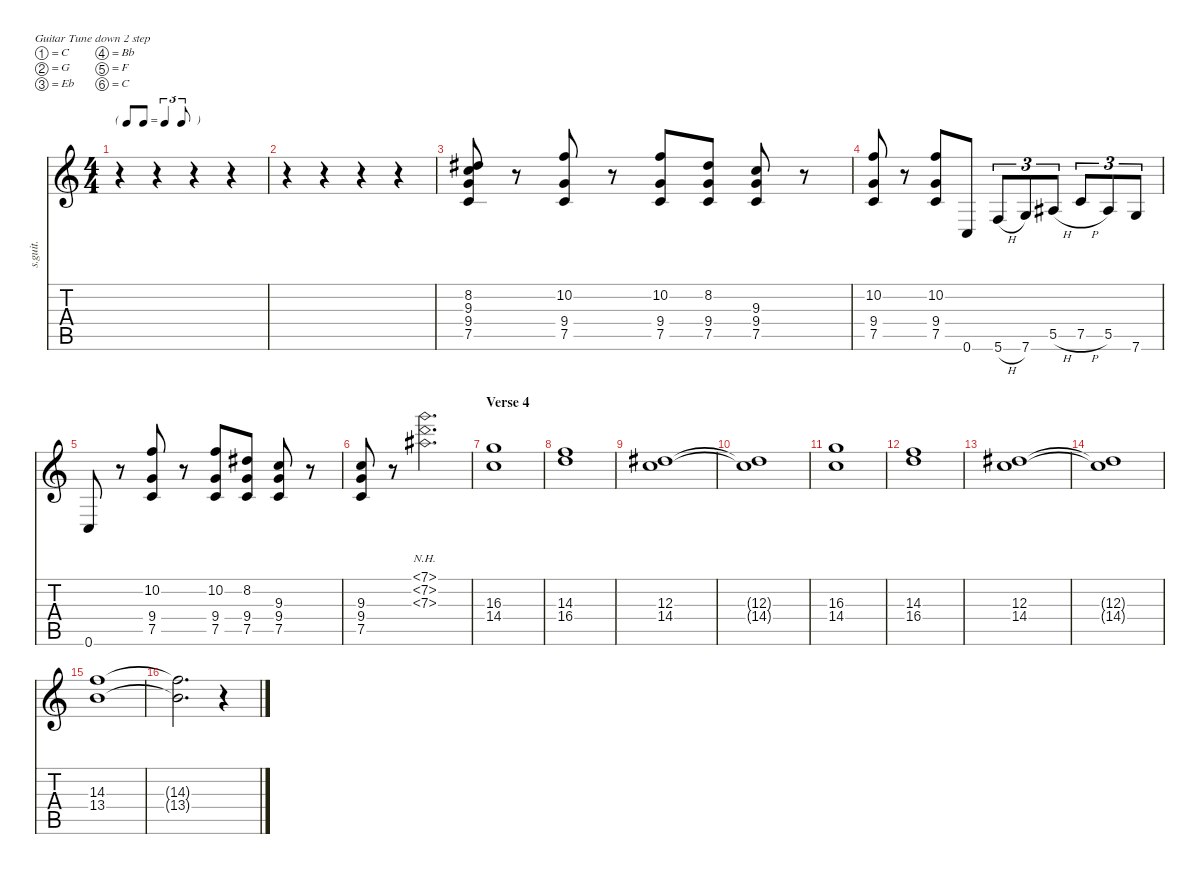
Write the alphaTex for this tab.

\defaultSystemsLayout 4
\hideDynamics
\bracketExtendMode nobrackets
\track ("Josh Homme (Rhythm)" "s.guit.") {instrument electricguitarclean}
\staff {score tabs}
\tuning (C4 G3 Eb3 Bb2 F2 C2)
\ts (4 4)
\tf triplet8th
\tempo (171 hide)
\clef g2
\ks c
r.4{dy mp} r.4 r.4 r.4 |
r.4 r.4 r.4 r.4 |
(8.2{acc #} 9.3 9.4 7.5).8{lyrics (0 "") lyrics (1 "") lyrics (2 "") lyrics (3 "") lyrics (4 "")} r.8 (10.2 9.4 7.5).8{lyrics (0 "") lyrics (1 "") lyrics (2 "") lyrics (3 "") lyrics (4 "")} r.8 (10.2 9.4 7.5).8{lyrics (0 "") lyrics (1 "") lyrics (2 "") lyrics (3 "") lyrics (4 "")} (8.2{acc #} 9.4 7.5).8{lyrics (0 "") lyrics (1 "") lyrics (2 "") lyrics (3 "") lyrics (4 "")} (9.3 9.4 7.5).8{lyrics (0 "") lyrics (1 "") lyrics (2 "") lyrics (3 "") lyrics (4 "")} r.8 |
(10.2 9.4 7.5).8{lyrics (0 "") lyrics (1 "") lyrics (2 "") lyrics (3 "") lyrics (4 "")} r.8 (10.2 9.4 7.5).8{lyrics (0 "") lyrics (1 "") lyrics (2 "") lyrics (3 "") lyrics (4 "")} 0.6.8{lyrics (0 "") lyrics (1 "") lyrics (2 "") lyrics (3 "") lyrics (4 "")} 5.6{h}.8{tu (3 2) lyrics (0 "") lyrics (1 "") lyrics (2 "") lyrics (3 "") lyrics (4 "")} 7.6.8{tu (3 2) lyrics (0 "") lyrics (1 "") lyrics (2 "") lyrics (3 "") lyrics (4 "")} 5.5{h acc #}.8{tu (3 2) lyrics (0 "") lyrics (1 "") lyrics (2 "") lyrics (3 "") lyrics (4 "")} 7.5{h}.8{tu (3 2) lyrics (0 "") lyrics (1 "") lyrics (2 "") lyrics (3 "") lyrics (4 "")} 5.5{acc #}.8{tu (3 2) lyrics (0 "") lyrics (1 "") lyrics (2 "") lyrics (3 "") lyrics (4 "")} 7.6.8{tu (3 2) lyrics (0 "") lyrics (1 "") lyrics (2 "") lyrics (3 "") lyrics (4 "")} |
0.6.8{lyrics (0 "") lyrics (1 "") lyrics (2 "") lyrics (3 "") lyrics (4 "")} r.8 (10.2 9.4 7.5).8{lyrics (0 "") lyrics (1 "") lyrics (2 "") lyrics (3 "") lyrics (4 "")} r.8 (10.2 9.4 7.5).8{lyrics (0 "") lyrics (1 "") lyrics (2 "") lyrics (3 "") lyrics (4 "")} (8.2{acc #} 9.4 7.5).8{lyrics (0 "") lyrics (1 "") lyrics (2 "") lyrics (3 "") lyrics (4 "")} (9.3 9.4 7.5).8{lyrics (0 "") lyrics (1 "") lyrics (2 "") lyrics (3 "") lyrics (4 "")} r.8 |
(9.3 9.4 7.5).8{lyrics (0 "") lyrics (1 "") lyrics (2 "") lyrics (3 "") lyrics (4 "")} r.8 (7.1{nh} 7.2{nh} 7.3{nh acc #}).2{d lyrics (0 "") lyrics (1 "") lyrics (2 "") lyrics (3 "") lyrics (4 "")} |
\section ("" "Verse 4")
(16.3 14.4).1{lyrics (0 "") lyrics (1 "") lyrics (2 "") lyrics (3 "") lyrics (4 "")} |
(14.3 16.4).1{lyrics (0 "") lyrics (1 "") lyrics (2 "") lyrics (3 "") lyrics (4 "")} |
(12.3{acc #} 14.4).1{lyrics (0 "") lyrics (1 "") lyrics (2 "") lyrics (3 "") lyrics (4 "")} |
(12.3{t acc #} 14.4{t}).1{lyrics (0 "") lyrics (1 "") lyrics (2 "") lyrics (3 "") lyrics (4 "")} |
(16.3 14.4).1{lyrics (0 "") lyrics (1 "") lyrics (2 "") lyrics (3 "") lyrics (4 "")} |
(14.3 16.4).1{lyrics (0 "") lyrics (1 "") lyrics (2 "") lyrics (3 "") lyrics (4 "")} |
(12.3{acc #} 14.4).1{lyrics (0 "") lyrics (1 "") lyrics (2 "") lyrics (3 "") lyrics (4 "")} |
(12.3{t acc #} 14.4{t}).1{lyrics (0 "") lyrics (1 "") lyrics (2 "") lyrics (3 "") lyrics (4 "")} |
(14.3 13.4).1{lyrics (0 "") lyrics (1 "") lyrics (2 "") lyrics (3 "") lyrics (4 "")} |
(14.3{t} 13.4{t}).2{d lyrics (0 "") lyrics (1 "") lyrics (2 "") lyrics (3 "") lyrics (4 "")} r.4
